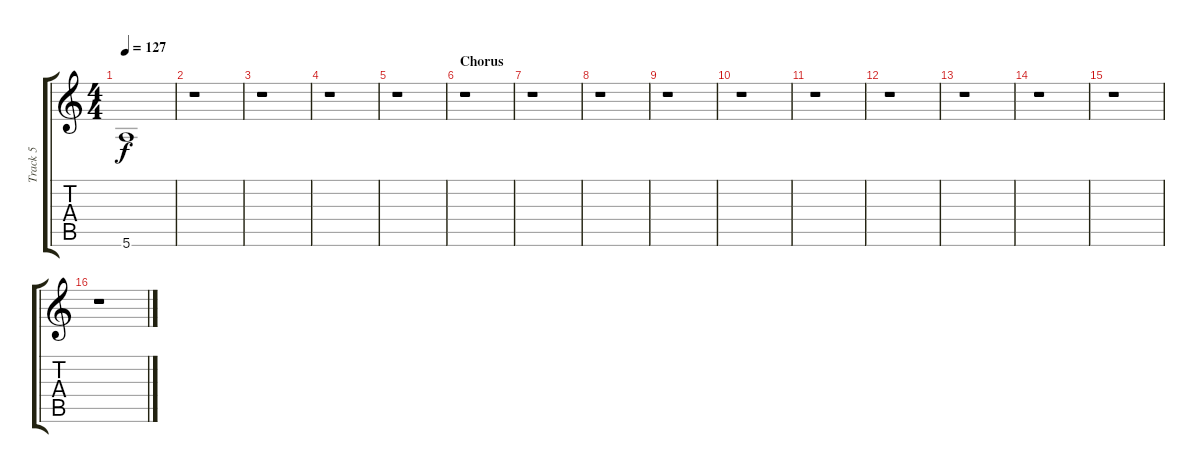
\track ("Track 5" "Track 5") {instrument electricbassfinger}
\staff {score tabs}
\tuning (E4 B3 G3 D3 A2 E2) {hide}
\ts (4 4)
\tempo 127
\clef g2
\ks c
5.6.1{dy f} |
r.1 |
r.1 |
r.1 |
r.1 |
\section ("" "Chorus")
r.1 |
r.1 |
r.1 |
r.1 |
r.1 |
r.1 |
r.1 |
r.1 |
r.1 |
r.1 |
r.1
